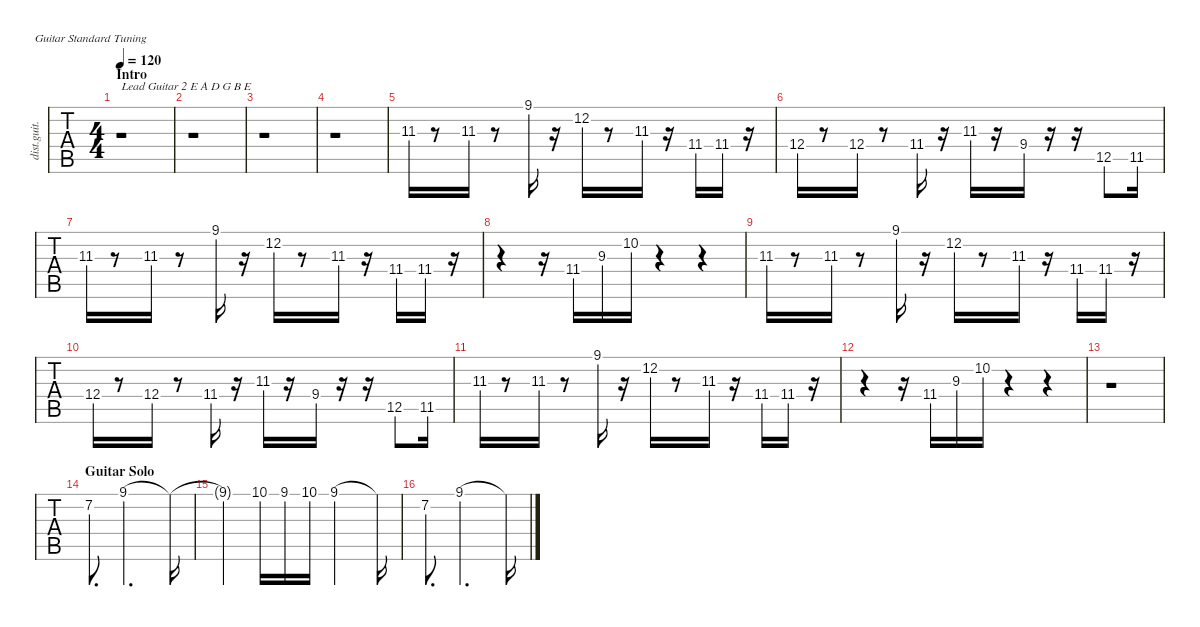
\defaultSystemsLayout 4
\hideDynamics
\bracketExtendMode nobrackets
\track ("Lead Guitar 2" "dist.guit.") {instrument distortionguitar}
\staff {tabs}
\tuning (E4 B3 G3 D3 A2 E2)
\ts (4 4)
\section ("" "Intro")
\tempo 120
\clef g2
\ks c
r.1{txt "Lead Guitar 2 E A D G B E" dy f instrument distortionguitar} |
r.1 |
r.1 |
r.1 |
11.3{acc #}.16 r.8 11.3{acc #}.16 r.8 9.1{acc #}.16 r.16 12.2.16 r.8 11.3{acc #}.16 r.16 11.4{acc #}.16 11.4{acc #}.16 r.16 |
12.4.16 r.8 12.4.16 r.8 11.4{acc #}.16 r.16 11.3{acc #}.16 r.16 9.4.16 r.16 r.16 12.5.8 11.5{acc #}.16 |
11.3{acc #}.16 r.8 11.3{acc #}.16 r.8 9.1{acc #}.16 r.16 12.2.16 r.8 11.3{acc #}.16 r.16 11.4{acc #}.16 11.4{acc #}.16 r.16 |
r.4 r.16 11.4{acc #}.16 9.3.16 10.2.16 r.4 r.4 |
11.3{acc #}.16 r.8 11.3{acc #}.16 r.8 9.1{acc #}.16 r.16 12.2.16 r.8 11.3{acc #}.16 r.16 11.4{acc #}.16 11.4{acc #}.16 r.16 |
12.4.16 r.8 12.4.16 r.8 11.4{acc #}.16 r.16 11.3{acc #}.16 r.16 9.4.16 r.16 r.16 12.5.8 11.5{acc #}.16 |
11.3{acc #}.16 r.8 11.3{acc #}.16 r.8 9.1{acc #}.16 r.16 12.2.16 r.8 11.3{acc #}.16 r.16 11.4{acc #}.16 11.4{acc #}.16 r.16 |
r.4 r.16 11.4{acc #}.16 9.3.16 10.2.16 r.4 r.4 |
r.1 |
\section ("" "Guitar Solo")
7.2{acc #}.8{d instrument overdrivenguitar} 9.1{acc #}.2{d} 9.1{t acc #}.16 |
9.1{t acc #}.4 10.1.16 9.1{acc #}.16 10.1.16 9.1{acc #}.2 9.1{t acc #}.16 |
7.2{acc #}.8{d} 9.1{acc #}.2{d} 9.1{t acc #}.16
